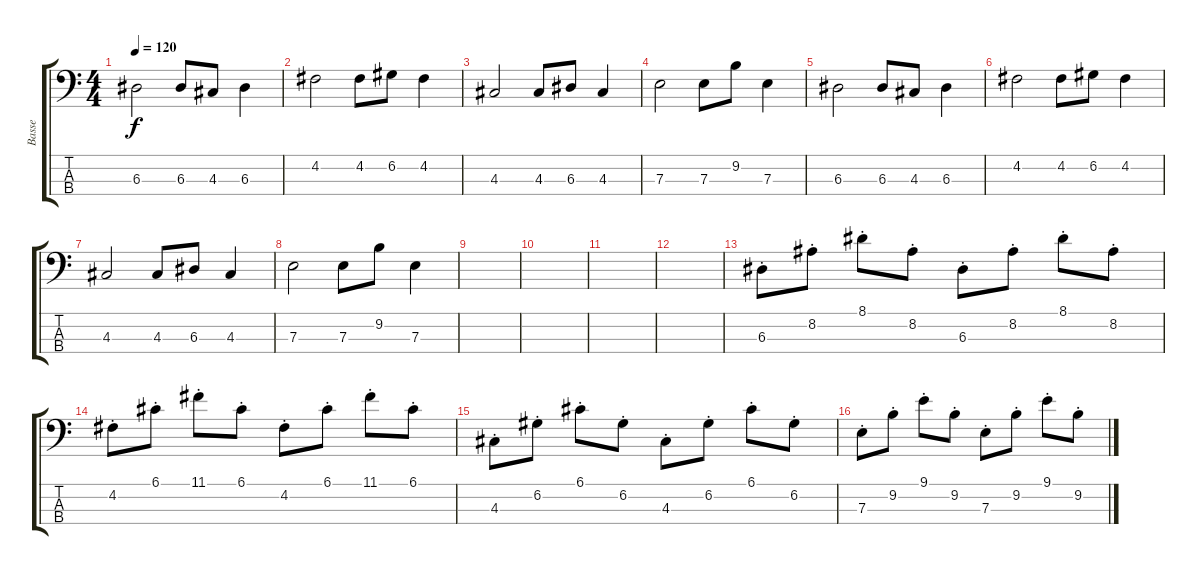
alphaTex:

\track ("Basse" "Basse") {instrument electricbassfinger}
\staff {score tabs}
\tuning (G2 D2 A1 E1) {hide}
\ts (4 4)
\tempo 120
\clef f4
\ks c
6.3.2{dy f} 6.3.8 4.3.8 6.3.4 |
4.2.2 4.2.8 6.2.8 4.2.4 |
4.3.2 4.3.8 6.3.8 4.3.4 |
7.3.2 7.3.8 9.2.8 7.3.4 |
6.3.2 6.3.8 4.3.8 6.3.4 |
4.2.2 4.2.8 6.2.8 4.2.4 |
4.3.2 4.3.8 6.3.8 4.3.4 |
7.3.2 7.3.8 9.2.8 7.3.4 |
|
|
|
|
6.3{st}.8 8.2{st}.8 8.1{st}.8 8.2{st}.8 6.3{st}.8 8.2{st}.8 8.1{st}.8 8.2{st}.8 |
4.2{st}.8 6.1{st}.8 11.1{st}.8 6.1{st}.8 4.2{st}.8 6.1{st}.8 11.1{st}.8 6.1{st}.8 |
4.3{st}.8 6.2{st}.8 6.1{st}.8 6.2{st}.8 4.3{st}.8 6.2{st}.8 6.1{st}.8 6.2{st}.8 |
7.3{st}.8 9.2{st}.8 9.1{st}.8 9.2{st}.8 7.3{st}.8 9.2{st}.8 9.1{st}.8 9.2{st}.8
